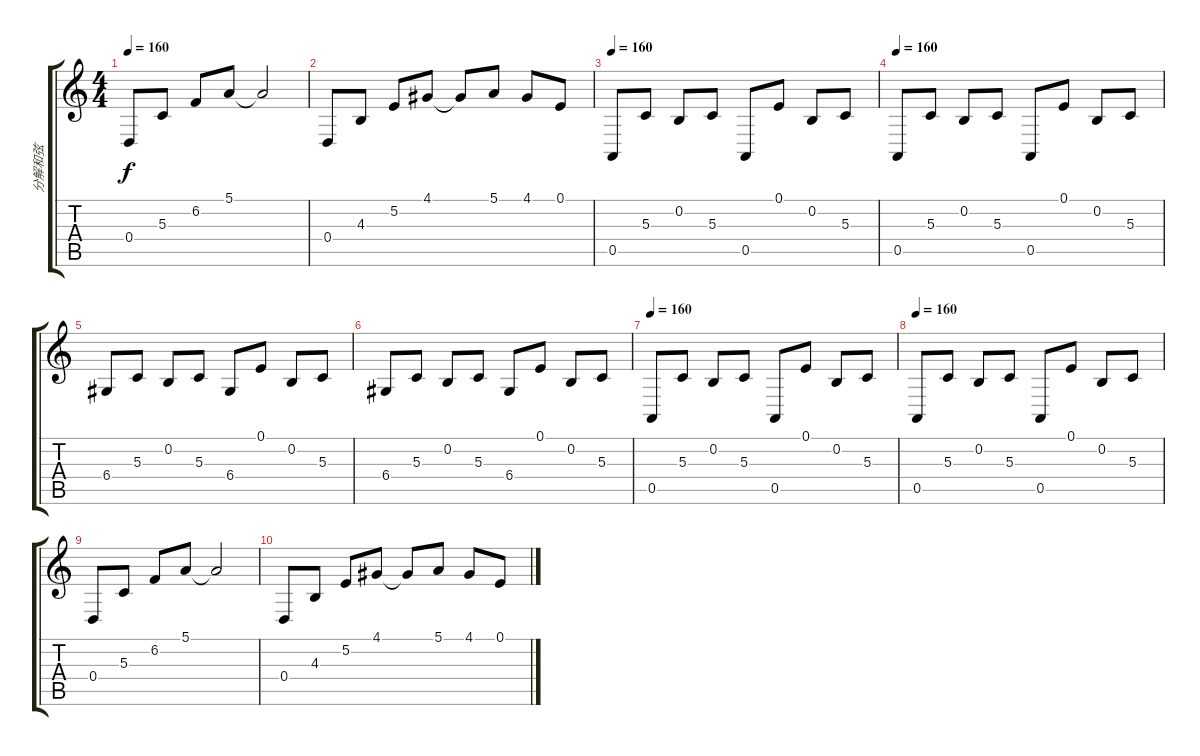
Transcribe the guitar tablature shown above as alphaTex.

\track ("分解和弦" "分解和弦") {instrument shamisen}
\staff {score tabs}
\tuning (E4 B3 G3 D3 A2 E2) {hide}
\ts (4 4)
\tempo 160
\clef g2
\ks c
0.4.8{dy f} 5.3.8 6.2.8 5.1.8 5.1{t}.2 |
0.4.8 4.3.8 5.2.8 4.1.8 4.1{t}.8 5.1.8 4.1.8 0.1.8 |
\tempo 160
0.5.8{volume 14 balance 11} 5.3.8 0.2.8 5.3.8 0.5.8 0.1.8 0.2.8 5.3.8 |
\tempo 160
0.5.8{volume 15 balance 11} 5.3.8 0.2.8 5.3.8 0.5.8 0.1.8 0.2.8 5.3.8 |
6.4.8 5.3.8 0.2.8 5.3.8 6.4.8 0.1.8 0.2.8 5.3.8 |
6.4.8 5.3.8 0.2.8 5.3.8 6.4.8 0.1.8 0.2.8 5.3.8 |
\tempo 160
0.5.8{volume 12} 5.3.8 0.2.8 5.3.8 0.5.8 0.1.8 0.2.8 5.3.8 |
\tempo 160
0.5.8 5.3.8 0.2.8 5.3.8 0.5.8 0.1.8 0.2.8 5.3.8 |
0.4.8 5.3.8 6.2.8 5.1.8 5.1{t}.2 |
0.4.8 4.3.8 5.2.8 4.1.8 4.1{t}.8 5.1.8 4.1.8 0.1.8
